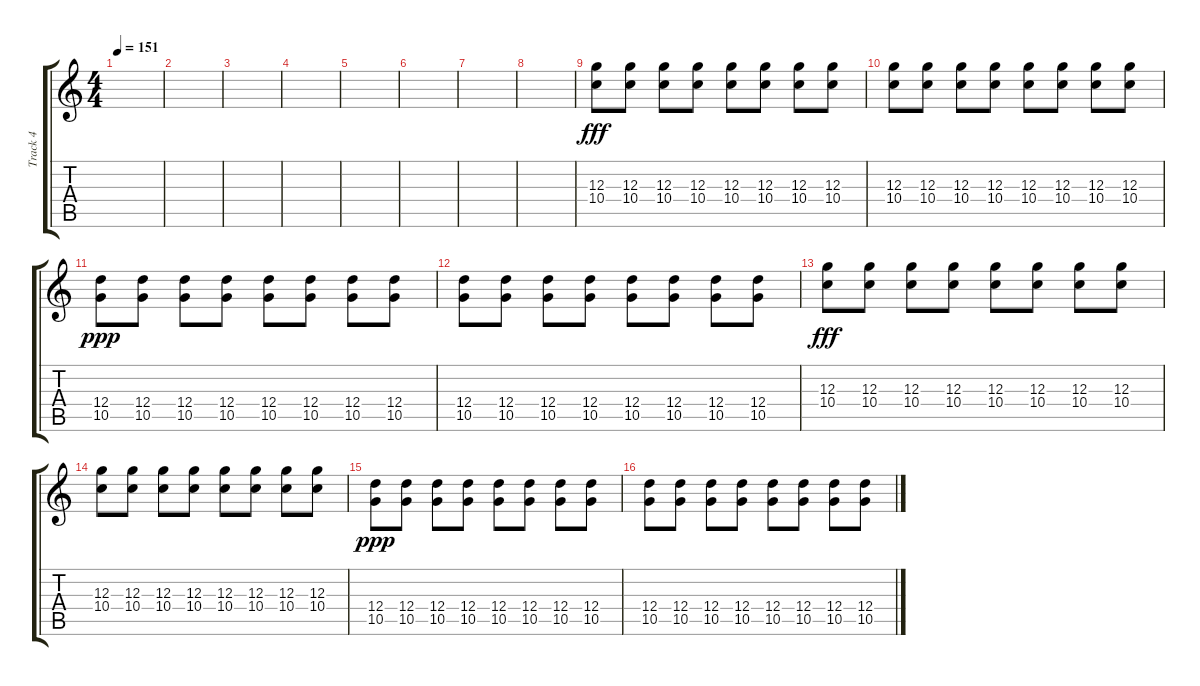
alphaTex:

\track ("Track 4" "Track 4") {instrument overdrivenguitar}
\staff {score tabs}
\tuning (E4 B3 G3 D3 A2 E2) {hide}
\ts (4 4)
\tempo 151
\clef g2
\ks c
|
|
|
|
|
|
|
|
(12.3 10.4).8{dy fff} (12.3 10.4).8 (12.3 10.4).8 (12.3 10.4).8 (12.3 10.4).8 (12.3 10.4).8 (12.3 10.4).8 (12.3 10.4).8 |
(12.3 10.4).8 (12.3 10.4).8 (12.3 10.4).8 (12.3 10.4).8 (12.3 10.4).8 (12.3 10.4).8 (12.3 10.4).8 (12.3 10.4).8 |
(12.4 10.5).8{dy ppp} (12.4 10.5).8 (12.4 10.5).8 (12.4 10.5).8 (12.4 10.5).8 (12.4 10.5).8 (12.4 10.5).8 (12.4 10.5).8 |
(12.4 10.5).8 (12.4 10.5).8 (12.4 10.5).8 (12.4 10.5).8 (12.4 10.5).8 (12.4 10.5).8 (12.4 10.5).8 (12.4 10.5).8 |
(12.3 10.4).8{dy fff} (12.3 10.4).8 (12.3 10.4).8 (12.3 10.4).8 (12.3 10.4).8 (12.3 10.4).8 (12.3 10.4).8 (12.3 10.4).8 |
(12.3 10.4).8 (12.3 10.4).8 (12.3 10.4).8 (12.3 10.4).8 (12.3 10.4).8 (12.3 10.4).8 (12.3 10.4).8 (12.3 10.4).8 |
(12.4 10.5).8{dy ppp} (12.4 10.5).8 (12.4 10.5).8 (12.4 10.5).8 (12.4 10.5).8 (12.4 10.5).8 (12.4 10.5).8 (12.4 10.5).8 |
(12.4 10.5).8 (12.4 10.5).8 (12.4 10.5).8 (12.4 10.5).8 (12.4 10.5).8 (12.4 10.5).8 (12.4 10.5).8 (12.4 10.5).8
